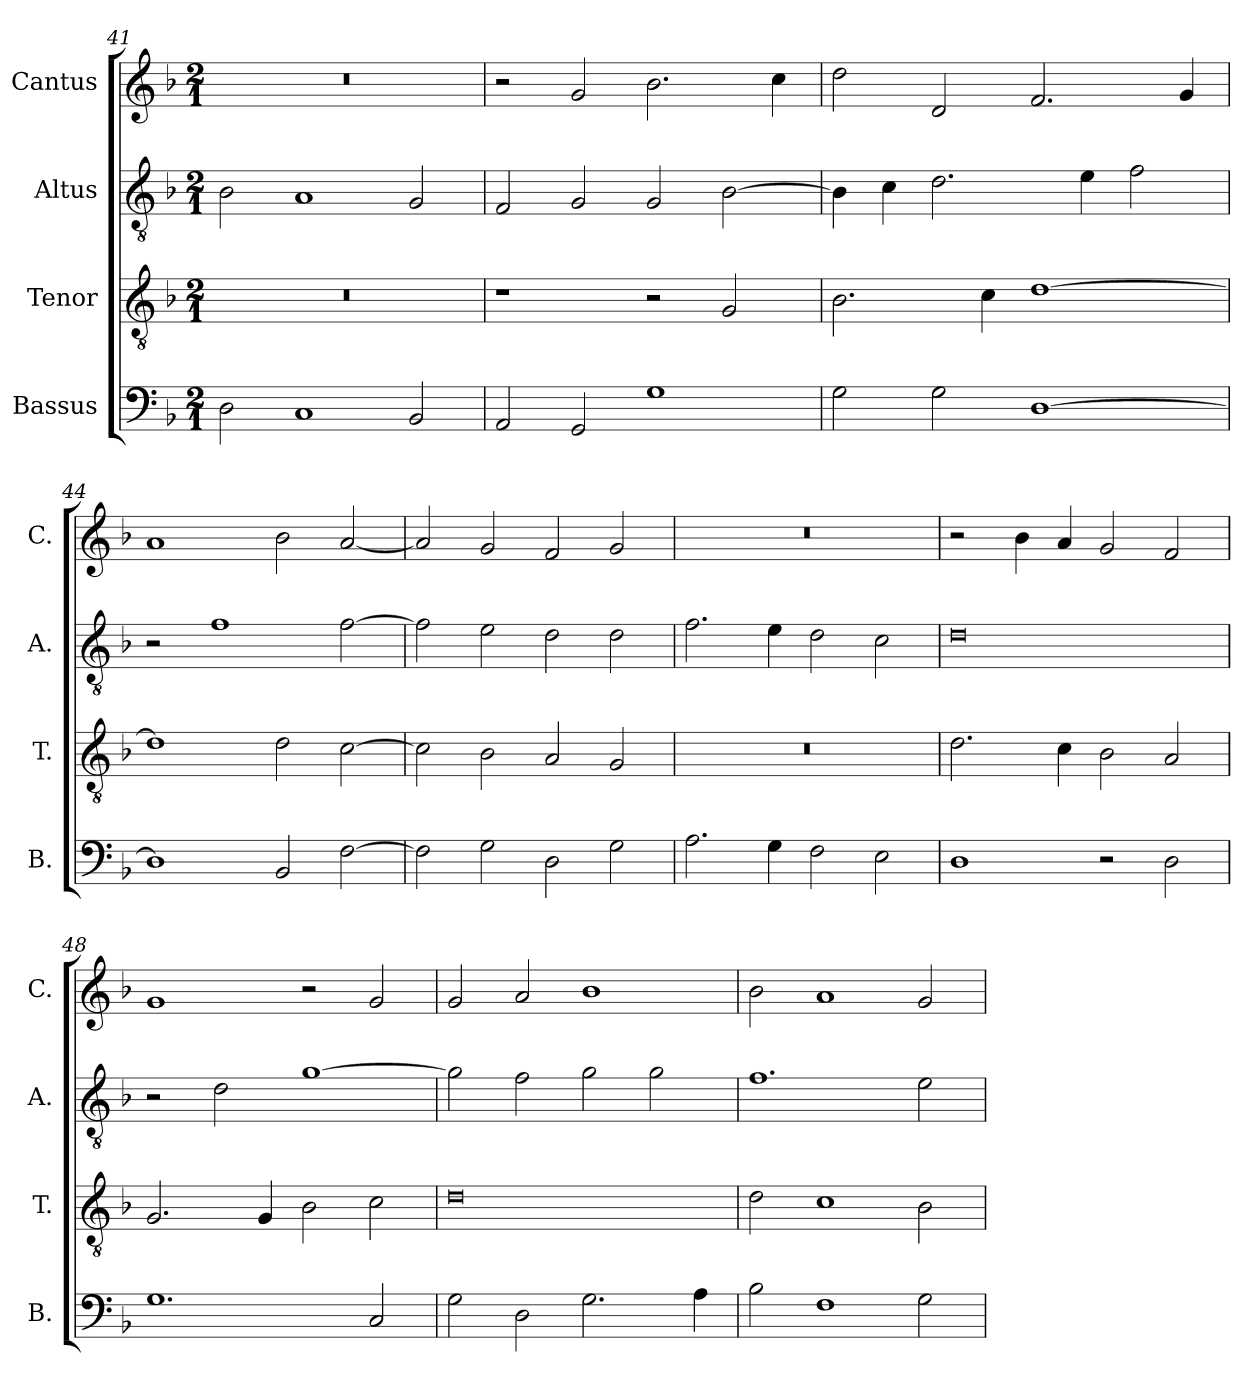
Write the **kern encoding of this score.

**kern	**kern	**kern	**kern
*part4	*part3	*part2	*part1
*staff4	*staff3	*staff2	*staff1
*I"Bassus	*I"Tenor	*I"Altus	*I"Cantus
*I'B.	*I'T.	*I'A.	*I'C.
*clefF4	*clefGv2	*clefGv2	*clefG2
*k[b-]	*k[b-]	*k[b-]	*k[b-]
*M2/1	*M2/1	*M2/1	*M2/1
=41	=41	=41	=41
2D\	0r	2B-\	0r
1C	.	1A	.
2BB-/	.	2G/	.
=42	=42	=42	=42
2AA/	1r	2F/	2r
2GG/	.	2G/	2g/
1G	2r	2G/	2.b-\
.	2G/	[2B-\	.
.	.	.	4cc\
=43	=43	=43	=43
2G\	2.B-\	4B-\]	2dd\
.	.	4c\	.
2G\	.	2.d\	2d/
.	4c\	.	.
[1D	[1d	.	2.f/
.	.	4e\	.
.	.	2f\	.
.	.	.	4g/
=44	=44	=44	=44
1D]	1d]	2r	1a
.	.	1f	.
2BB-/	2d\	.	2b-\
[2F\	[2c\	[2f\	[2a/
=45	=45	=45	=45
2F\]	2c\]	2f\]	2a/]
2G\	2B-\	2e\	2g/
2D\	2A/	2d\	2f/
2G\	2G/	2d\	2g/
=46	=46	=46	=46
2.A\	0r	2.f\	0r
4G\	.	4e\	.
2F\	.	2d\	.
2E\	.	2c\	.
=47	=47	=47	=47
1D	2.d\	0d	2r
.	.	.	4b-\
.	4c\	.	4a/
2r	2B-\	.	2g/
2D\	2A/	.	2f/
=48	=48	=48	=48
1.G	2.G/	2r	1g
.	.	2d\	.
.	4G/	.	.
.	2B-\	[1g	2r
2C/	2c\	.	2g/
=49	=49	=49	=49
2G\	0d	2g\]	2g/
2D\	.	2f\	2a/
2.G\	.	2g\	1b-
.	.	2g\	.
4A\	.	.	.
=50	=50	=50	=50
2B-\	2d\	1.f	2b-\
1F	1c	.	1a
2G\	2B-\	2e\	2g/
=	=	=	=
*-	*-	*-	*-
